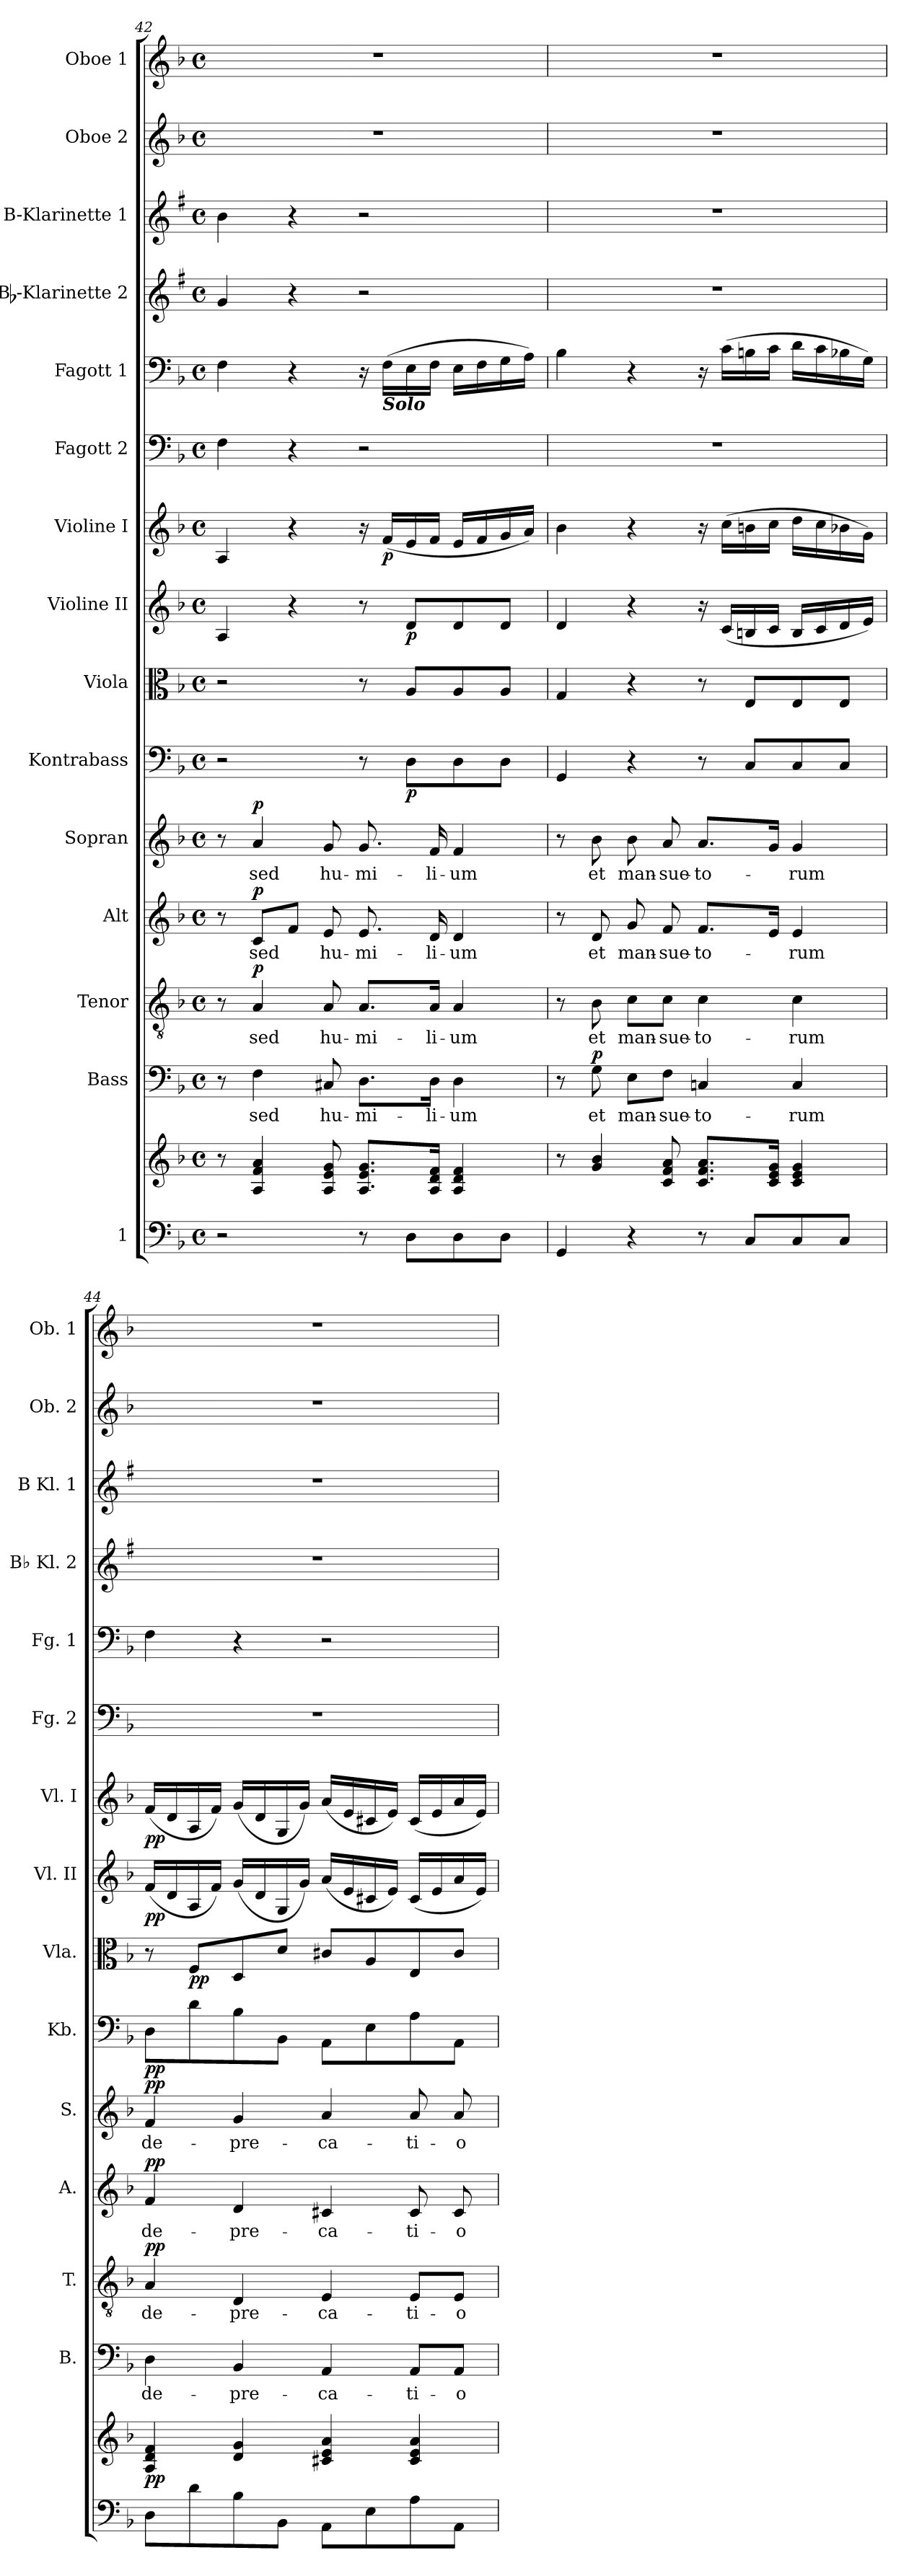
**kern	**kern	**dynam	**kern	**text	**dynam	**kern	**text	**dynam	**kern	**text	**dynam	**kern	**text	**dynam	**kern	**dynam	**kern	**dynam	**kern	**dynam	**kern	**dynam	**kern	**kern	**kern	**kern	**kern	**kern
*part15	*part15	*part15	*part14	*part14	*part14	*part13	*part13	*part13	*part12	*part12	*part12	*part11	*part11	*part11	*part10	*part10	*part9	*part9	*part8	*part8	*part7	*part7	*part6	*part5	*part4	*part3	*part2	*part1
*staff16	*staff15	*staff15/16	*staff14	*staff14	*staff14	*staff13	*staff13	*staff13	*staff12	*staff12	*staff12	*staff11	*staff11	*staff11	*staff10	*staff10	*staff9	*staff9	*staff8	*staff8	*staff7	*staff7	*staff6	*staff5	*staff4	*staff3	*staff2	*staff1
*I"1	*	*	*I"Bass	*	*	*I"Tenor	*	*	*I"Alt	*	*	*I"Sopran	*	*	*I"Kontrabass	*	*I"Viola	*	*I"Violine II	*	*I"Violine I	*	*I"Fagott 2	*I"Fagott 1	*I"Bb-Klarinette 2	*I"B-Klarinette 1	*I"Oboe 2	*I"Oboe 1
*	*	*	*I'B.	*	*	*I'T.	*	*	*I'A.	*	*	*I'S.	*	*	*I'Kb.	*	*I'Vla.	*	*I'Vl. II	*	*I'Vl. I	*	*I'Fg. 2	*I'Fg. 1	*I'Bb Kl. 2	*I'B Kl. 1	*I'Ob. 2	*I'Ob. 1
*clefF4	*clefG2	*	*clefF4	*	*	*clefGv2	*	*	*clefG2	*	*	*clefG2	*	*	*clefF4	*	*clefC3	*	*clefG2	*	*clefG2	*	*clefF4	*clefF4	*clefG2	*clefG2	*clefG2	*clefG2
*	*	*	*	*	*	*	*	*	*	*	*	*	*	*	*ITrd7c12	*	*	*	*	*	*	*	*	*	*ITrd1c2	*ITrd1c2	*	*
*k[b-]	*k[b-]	*	*k[b-]	*	*	*k[b-]	*	*	*k[b-]	*	*	*k[b-]	*	*	*k[b-]	*	*k[b-]	*	*k[b-]	*	*k[b-]	*	*k[b-]	*k[b-]	*k[b-]	*k[b-]	*k[b-]	*k[b-]
*F:	*F:	*	*F:	*	*	*F:	*	*	*F:	*	*	*F:	*	*	*F:	*	*F:	*	*F:	*	*F:	*	*F:	*F:	*F:	*F:	*F:	*F:
*M4/4	*M4/4	*	*M4/4	*	*	*M4/4	*	*	*M4/4	*	*	*M4/4	*	*	*M4/4	*	*M4/4	*	*M4/4	*	*M4/4	*	*M4/4	*M4/4	*M4/4	*M4/4	*M4/4	*M4/4
*met(c)	*met(c)	*	*met(c)	*	*	*met(c)	*	*	*met(c)	*	*	*met(c)	*	*	*met(c)	*	*met(c)	*	*met(c)	*	*met(c)	*	*met(c)	*met(c)	*met(c)	*met(c)	*met(c)	*met(c)
=42	=42	=42	=42	=42	=42	=42	=42	=42	=42	=42	=42	=42	=42	=42	=42	=42	=42	=42	=42	=42	=42	=42	=42	=42	=42	=42	=42	=42
2r	8r	.	8r	.	.	8r	.	.	8r	.	.	8r	.	.	2r	.	2r	.	4A/	.	4A/	.	4F\	4F\	4f/	4a\	1r	1r
!	!	!	!	!LO:LY:b	!	!	!LO:LY:b	!LO:DY:a	!	!LO:LY:b	!LO:DY:a	!	!LO:LY:b	!LO:DY:a	!	!	!	!	!	!	!	!	!	!	!	!	!	!
.	4A/ 4f/ 4a/	.	4F\	sed	.	4A/	sed	p	8c/L	sed	p	4a/	sed	p	.	.	.	.	.	.	.	.	.	.	.	.	.	.
.	.	.	.	.	.	.	.	.	8f/J	.	.	.	.	.	.	.	.	.	4r	.	4r	.	4r	4r	4r	4r	.	.
!	!	!	!	!LO:LY:b	!	!	!LO:LY:b	!	!	!LO:LY:b	!	!	!LO:LY:b	!	!	!	!	!	!	!	!	!	!	!	!	!	!	!
.	8A/ 8e/ 8g/	.	8C#X/	hu-	.	8A/	hu-	.	8e/	hu-	.	8g/	hu-	.	.	.	.	.	.	.	.	.	.	.	.	.	.	.
!	!	!	!	!LO:LY:b	!	!	!LO:LY:b	!	!	!LO:LY:b	!	!	!LO:LY:b	!	!	!	!	!	!	!	!	!	!	!	!	!	!	!
8r	8.A/ 8.e/ 8.g/L	.	8.D\L	-mi-	.	8.A/L	-mi-	.	8.e/	-mi-	.	8.g/	-mi-	.	8r	.	8r	.	8r	.	16r	.	2r	16r	2r	2r	.	.
!	!	!	!	!	!	!	!	!	!	!	!	!	!	!	!	!	!	!	!	!	!	!	!	!LO:TX:b:Bi:t=Solo	!	!	!	!
!	!	!	!	!	!	!	!	!	!	!	!	!	!	!	!	!	!	!	!	!	!	!LO:DY:b	!	!	!	!	!	!
.	.	.	.	.	.	.	.	.	.	.	.	.	.	.	.	.	.	.	.	.	(<16f/LL	p	.	(>16F\LL	.	.	.	.
!	!	!	!	!	!	!	!	!	!	!	!	!	!	!	!	!LO:DY:b	!	!	!	!LO:DY:b	!	!	!	!	!	!	!	!
8D\L	.	.	.	.	.	.	.	.	.	.	.	.	.	.	8DD\L	p	8A/L	.	8d/L	p	16e/	.	.	16E\	.	.	.	.
!	!	!	!	!LO:LY:b	!	!	!LO:LY:b	!	!	!LO:LY:b	!	!	!LO:LY:b	!	!	!	!	!	!	!	!	!	!	!	!	!	!	!
.	16A/ 16d/ 16f/Jk	.	16D\Jk	-li-	.	16A/Jk	-li-	.	16d/	-li-	.	16f/	-li-	.	.	.	.	.	.	.	16f/JJ	.	.	16F\JJ	.	.	.	.
!	!	!	!	!LO:LY:b	!	!	!LO:LY:b	!	!	!LO:LY:b	!	!	!LO:LY:b	!	!	!	!	!	!	!	!	!	!	!	!	!	!	!
8D\	4A/ 4d/ 4f/	.	4D\	-um	.	4A/	-um	.	4d/	-um	.	4f/	-um	.	8DD\	.	8A/	.	8d/	.	16e/LL	.	.	16E\LL	.	.	.	.
.	.	.	.	.	.	.	.	.	.	.	.	.	.	.	.	.	.	.	.	.	16f/	.	.	16F\	.	.	.	.
8D\J	.	.	.	.	.	.	.	.	.	.	.	.	.	.	8DD\J	.	8A/J	.	8d/J	.	16g/	.	.	16G\	.	.	.	.
.	.	.	.	.	.	.	.	.	.	.	.	.	.	.	.	.	.	.	.	.	16a/JJ)	.	.	16A\JJ)	.	.	.	.
=43	=43	=43	=43	=43	=43	=43	=43	=43	=43	=43	=43	=43	=43	=43	=43	=43	=43	=43	=43	=43	=43	=43	=43	=43	=43	=43	=43	=43
4GG/	8r	.	8r	.	.	8r	.	.	8r	.	.	8r	.	.	4GGG/	.	4G/	.	4d/	.	4b-\	.	1r	4B-\	1r	1r	1r	1r
!	!	!	!	!LO:LY:b	!LO:DY:a	!	!LO:LY:b	!	!	!LO:LY:b	!	!	!LO:LY:b	!	!	!	!	!	!	!	!	!	!	!	!	!	!	!
.	4g/ 4b-/	.	8G\	et	p	8B-\	et	.	8d/	et	.	8b-\	et	.	.	.	.	.	.	.	.	.	.	.	.	.	.	.
!	!	!	!	!LO:LY:b	!	!	!LO:LY:b	!	!	!LO:LY:b	!	!	!LO:LY:b	!	!	!	!	!	!	!	!	!	!	!	!	!	!	!
4r	.	.	8E\L	man-	.	8c\L	man-	.	8g/	man-	.	8b-\	man-	.	4r	.	4r	.	4r	.	4r	.	.	4r	.	.	.	.
!	!	!	!	!LO:LY:b	!	!	!LO:LY:b	!	!	!LO:LY:b	!	!	!LO:LY:b	!	!	!	!	!	!	!	!	!	!	!	!	!	!	!
.	8c/ 8f/ 8a/	.	8F\J	-sue-	.	8c\J	-sue-	.	8f/	-sue-	.	8a/	-sue-	.	.	.	.	.	.	.	.	.	.	.	.	.	.	.
!	!	!	!	!LO:LY:b	!	!	!LO:LY:b	!	!	!LO:LY:b	!	!	!LO:LY:b	!	!	!	!	!	!	!	!	!	!	!	!	!	!	!
8r	8.c/ 8.f/ 8.a/L	.	4Cn/	-to-	.	4c\	-to-	.	8.f/L	-to-	.	8.a/L	-to-	.	8r	.	8r	.	16r	.	16r	.	.	16r	.	.	.	.
.	.	.	.	.	.	.	.	.	.	.	.	.	.	.	.	.	.	.	(<16c/LL	.	(>16cc\LL	.	.	(>16c\LL	.	.	.	.
8C/L	.	.	.	.	.	.	.	.	.	.	.	.	.	.	8CC/L	.	8E/L	.	16Bn/	.	16bn\	.	.	16Bn\	.	.	.	.
.	16c/ 16e/ 16g/Jk	.	.	.	.	.	.	.	16e/Jk	.	.	16g/Jk	.	.	.	.	.	.	16c/JJ	.	16cc\JJ	.	.	16c\JJ	.	.	.	.
!	!	!	!	!LO:LY:b	!	!	!LO:LY:b	!	!	!LO:LY:b	!	!	!LO:LY:b	!	!	!	!	!	!	!	!	!	!	!	!	!	!	!
8C/	4c/ 4e/ 4g/	.	4C/	-rum	.	4c\	-rum	.	4e/	-rum	.	4g/	-rum	.	8CC/	.	8E/	.	16B/LL	.	16dd\LL	.	.	16d\LL	.	.	.	.
.	.	.	.	.	.	.	.	.	.	.	.	.	.	.	.	.	.	.	16c/	.	16cc\	.	.	16c\	.	.	.	.
8C/J	.	.	.	.	.	.	.	.	.	.	.	.	.	.	8CC/J	.	8E/J	.	16d/	.	16b-X\	.	.	16B-X\	.	.	.	.
.	.	.	.	.	.	.	.	.	.	.	.	.	.	.	.	.	.	.	16e/JJ)	.	16g\JJ)	.	.	16G\JJ)	.	.	.	.
!!LO:PB:g=z
=44	=44	=44	=44	=44	=44	=44	=44	=44	=44	=44	=44	=44	=44	=44	=44	=44	=44	=44	=44	=44	=44	=44	=44	=44	=44	=44	=44	=44
!	!	!LO:DY:b	!	!LO:LY:b	!	!	!LO:LY:b	!LO:DY:a	!	!LO:LY:b	!LO:DY:a	!	!LO:LY:b	!LO:DY:a	!	!LO:DY:b	!	!	!	!LO:DY:b	!	!LO:DY:b	!	!	!	!	!	!
8D\L	4A/ 4d/ 4f/	pp	4D\	de-	.	4A/	de-	pp	4f/	de-	pp	4f/	de-	pp	8DD\L	pp	8r	.	(<16f/LL	pp	(<16f/LL	pp	1r	4F\	1r	1r	1r	1r
.	.	.	.	.	.	.	.	.	.	.	.	.	.	.	.	.	.	.	16d/	.	16d/	.	.	.	.	.	.	.
!	!	!	!	!	!	!	!	!	!	!	!	!	!	!	!	!	!	!LO:DY:b	!	!	!	!	!	!	!	!	!	!
8d\	.	.	.	.	.	.	.	.	.	.	.	.	.	.	8D\	.	8F/L	pp	16A/	.	16A/	.	.	.	.	.	.	.
.	.	.	.	.	.	.	.	.	.	.	.	.	.	.	.	.	.	.	16f/JJ)	.	16f/JJ)	.	.	.	.	.	.	.
!	!	!	!	!LO:LY:b	!	!	!LO:LY:b	!	!	!LO:LY:b	!	!	!LO:LY:b	!	!	!	!	!	!	!	!	!	!	!	!	!	!	!
8B-\	4d/ 4g/	.	4BB-/	-pre-	.	4D/	-pre-	.	4d/	-pre-	.	4g/	-pre-	.	8BB-\	.	8D/	.	(<16g/LL	.	(<16g/LL	.	.	4r	.	.	.	.
.	.	.	.	.	.	.	.	.	.	.	.	.	.	.	.	.	.	.	16d/	.	16d/	.	.	.	.	.	.	.
8BB-\J	.	.	.	.	.	.	.	.	.	.	.	.	.	.	8BBB-\J	.	8d/J	.	16G/	.	16G/	.	.	.	.	.	.	.
.	.	.	.	.	.	.	.	.	.	.	.	.	.	.	.	.	.	.	16g/JJ)	.	16g/JJ)	.	.	.	.	.	.	.
!	!	!	!	!LO:LY:b	!	!	!LO:LY:b	!	!	!LO:LY:b	!	!	!LO:LY:b	!	!	!	!	!	!	!	!	!	!	!	!	!	!	!
8AA\L	4c#X/ 4e/ 4a/	.	4AA/	-ca-	.	4E/	-ca-	.	4c#X/	-ca-	.	4a/	-ca-	.	8AAA\L	.	8c#X/L	.	(<16a/LL	.	(<16a/LL	.	.	2r	.	.	.	.
.	.	.	.	.	.	.	.	.	.	.	.	.	.	.	.	.	.	.	16e/	.	16e/	.	.	.	.	.	.	.
8E\	.	.	.	.	.	.	.	.	.	.	.	.	.	.	8EE\	.	8A/	.	16c#X/	.	16c#X/	.	.	.	.	.	.	.
.	.	.	.	.	.	.	.	.	.	.	.	.	.	.	.	.	.	.	16e/JJ)	.	16e/JJ)	.	.	.	.	.	.	.
!	!	!	!	!LO:LY:b	!	!	!LO:LY:b	!	!	!LO:LY:b	!	!	!LO:LY:b	!	!	!	!	!	!	!	!	!	!	!	!	!	!	!
8A\	4c#/ 4e/ 4a/	.	8AA/L	-ti-	.	8E/L	-ti-	.	8c#/	-ti-	.	8a/	-ti-	.	8AA\	.	8E/	.	(<16c#/LL	.	(<16c#/LL	.	.	.	.	.	.	.
.	.	.	.	.	.	.	.	.	.	.	.	.	.	.	.	.	.	.	16e/	.	16e/	.	.	.	.	.	.	.
!	!	!	!	!LO:LY:b	!	!	!LO:LY:b	!	!	!LO:LY:b	!	!	!LO:LY:b	!	!	!	!	!	!	!	!	!	!	!	!	!	!	!
8AA\J	.	.	8AA/J	-o	.	8E/J	-o	.	8c#/	-o	.	8a/	-o	.	8AAA\J	.	8c#/J	.	16a/	.	16a/	.	.	.	.	.	.	.
.	.	.	.	.	.	.	.	.	.	.	.	.	.	.	.	.	.	.	16e/JJ)	.	16e/JJ)	.	.	.	.	.	.	.
=	=	=	=	=	=	=	=	=	=	=	=	=	=	=	=	=	=	=	=	=	=	=	=	=	=	=	=	=
*-	*-	*-	*-	*-	*-	*-	*-	*-	*-	*-	*-	*-	*-	*-	*-	*-	*-	*-	*-	*-	*-	*-	*-	*-	*-	*-	*-	*-
